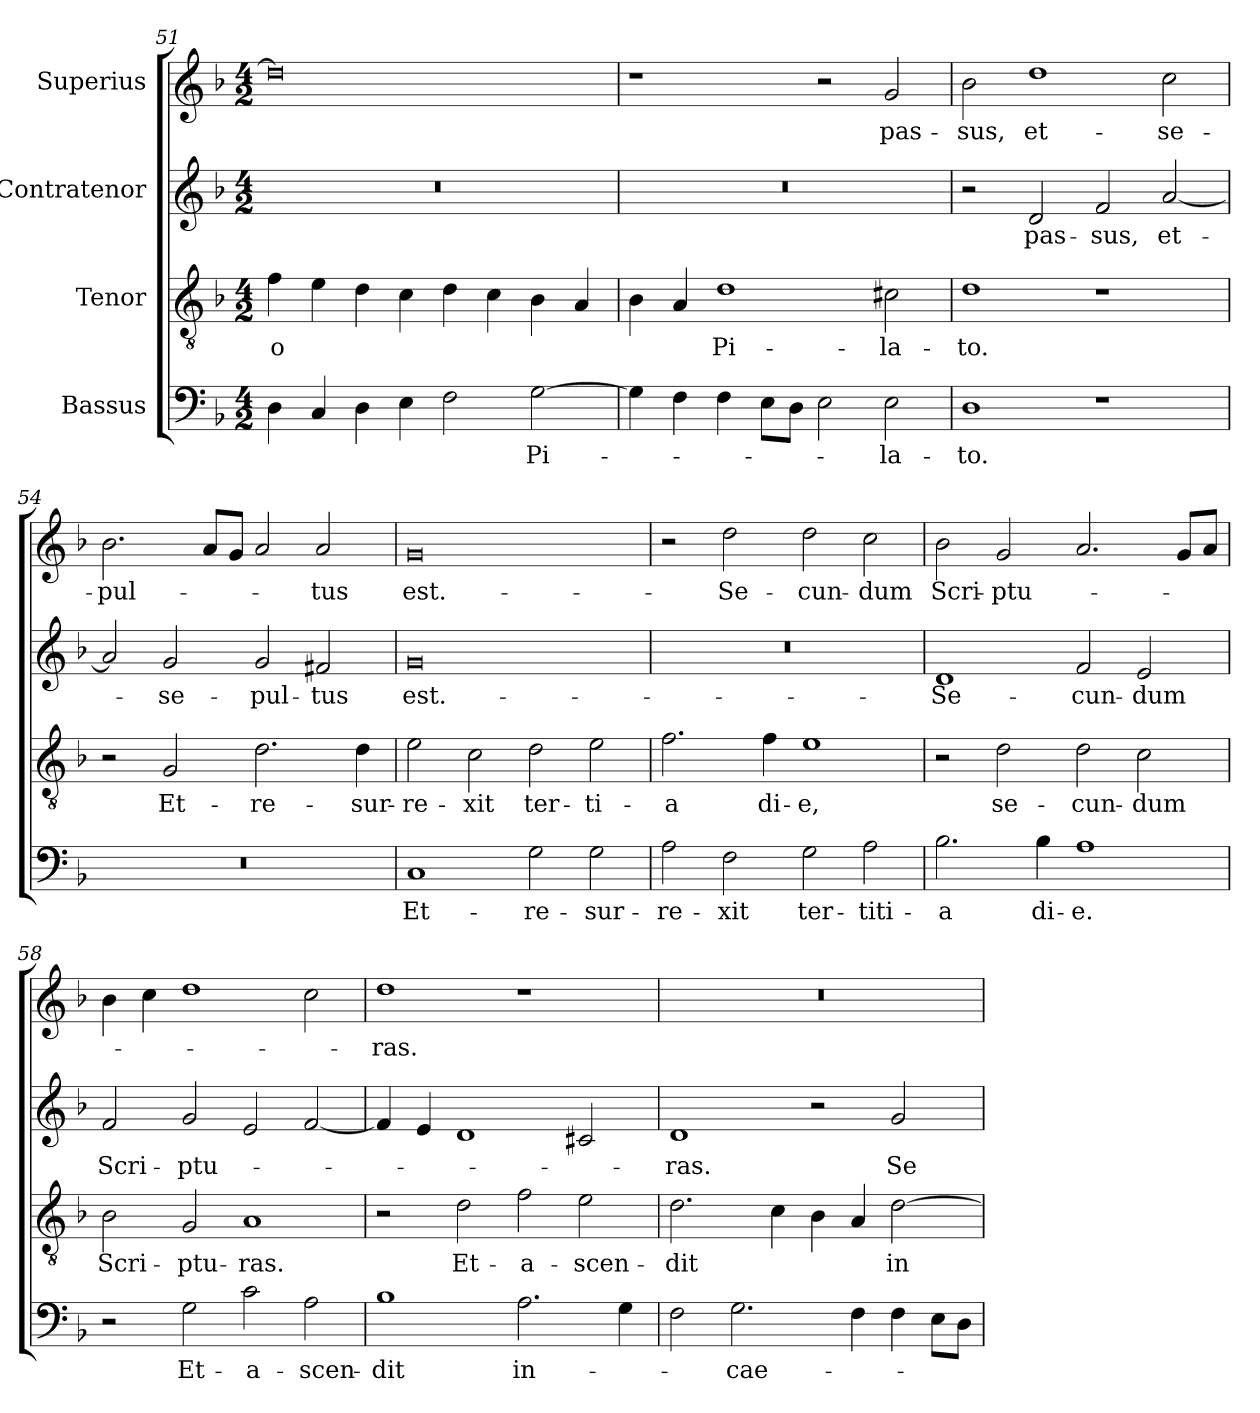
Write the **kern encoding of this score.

**kern	**text	**kern	**text	**kern	**text	**kern	**text
*part4	*part4	*part3	*part3	*part2	*part2	*part1	*part1
*staff4	*staff4	*staff3	*staff3	*staff2	*staff2	*staff1	*staff1
*I"Bassus	*	*I"Tenor	*	*I"Contratenor	*	*I"Superius	*
*clefF4	*	*clefGv2	*	*clefG2	*	*clefG2	*
*k[b-]	*	*k[b-]	*	*k[b-]	*	*k[b-]	*
*M4/2	*	*M4/2	*	*M4/2	*	*M4/2	*
=51	=51	=51	=51	=51	=51	=51	=51
4D\	.	4f\	-o	0r	.	0dd\]	.
4C/	.	4e\	.	.	.	.	.
4D\	.	4d\	.	.	.	.	.
4E\	.	4c\	.	.	.	.	.
2F\	.	4d\	.	.	.	.	.
.	.	4c\	.	.	.	.	.
[2G\	Pi-	4B-\	.	.	.	.	.
.	.	4A/	.	.	.	.	.
=52	=52	=52	=52	=52	=52	=52	=52
4G\]	.	4B-\	.	0r	.	1r	.
4F\	.	4A/	.	.	.	.	.
4F\	.	1d\	Pi-	.	.	.	.
8E\L	.	.	.	.	.	.	.
8D\J	.	.	.	.	.	.	.
2E\	.	.	.	.	.	2r	.
2E\	-la-	2c#X\	-la-	.	.	2g/	pas-
=53	=53	=53	=53	=53	=53	=53	=53
1D\	-to.	1d\	-to.	2r	.	2b-\	-sus,
.	.	.	.	2d/	pas-	1dd\	et-
1r	.	1r	.	2f/	-sus,	.	.
.	.	.	.	[2a/	et-	2cc\	se-
=54	=54	=54	=54	=54	=54	=54	=54
0r	.	2r	.	2a/]	.	2.b-\	-pul-
.	.	2G/	Et-	2g/	se-	.	.
.	.	.	.	.	.	8a/L	.
.	.	.	.	.	.	8g/J	.
.	.	2.d\	re-	2g/	-pul-	2a/	.
.	.	.	.	2f#X/	-tus	2a/	-tus
.	.	4d\	-sur-	.	.	.	.
=55	=55	=55	=55	=55	=55	=55	=55
1C/	Et-	2e\	-re-	0g/	est.-	0g/	est.-
.	.	2c\	-xit	.	.	.	.
2G\	re-	2d\	ter-	.	.	.	.
2G\	-sur-	2e\	-ti-	.	.	.	.
=56	=56	=56	=56	=56	=56	=56	=56
2A\	-re-	2.f\	-a	0r	.	2r	.
2F\	-xit	.	.	.	.	2dd\	Se-
.	.	4f\	di-	.	.	.	.
2G\	ter-	1e\	-e,	.	.	2dd\	-cun-
2A\	-titi-	.	.	.	.	2cc\	-dum
=57	=57	=57	=57	=57	=57	=57	=57
2.B-\	-a	2r	.	1d/	Se-	2b-\	Scri-
.	.	2d\	se-	.	.	2g/	-ptu-
4B-\	di-	.	.	.	.	.	.
1A\	-e.	2d\	-cun-	2f/	-cun-	2.a/	.
.	.	2c\	-dum	2e/	-dum	.	.
.	.	.	.	.	.	8g/L	.
.	.	.	.	.	.	8a/J	.
=58	=58	=58	=58	=58	=58	=58	=58
2r	.	2B-\	Scri-	2f/	Scri-	4b-\	.
.	.	.	.	.	.	4cc\	.
2G\	Et-	2G/	-ptu-	2g/	-ptu-	1dd\	.
2c\	a-	1A/	-ras.	2e/	.	.	.
2A\	-scen-	.	.	[2f/	.	2cc\	.
=59	=59	=59	=59	=59	=59	=59	=59
1B-\	-dit	2r	.	4f/]	.	1dd\	-ras.
.	.	.	.	4e/	.	.	.
.	.	2d\	Et-	1d/	.	.	.
2.A\	in-	2f\	a-	.	.	1r	.
.	.	2e\	-scen-	2c#X/	.	.	.
4G\	.	.	.	.	.	.	.
=60	=60	=60	=60	=60	=60	=60	=60
2F\	.	2.d\	-dit	1d/	-ras.	0r	.
2.G\	cae-	.	.	.	.	.	.
.	.	4c\	.	.	.	.	.
.	.	4B-\	.	2r	.	.	.
4F\	.	4A/	.	.	.	.	.
4F\	.	[2d\	in-	2g/	Se-	.	.
8E\L	.	.	.	.	.	.	.
8D\J	.	.	.	.	.	.	.
=	=	=	=	=	=	=	=
*-	*-	*-	*-	*-	*-	*-	*-
